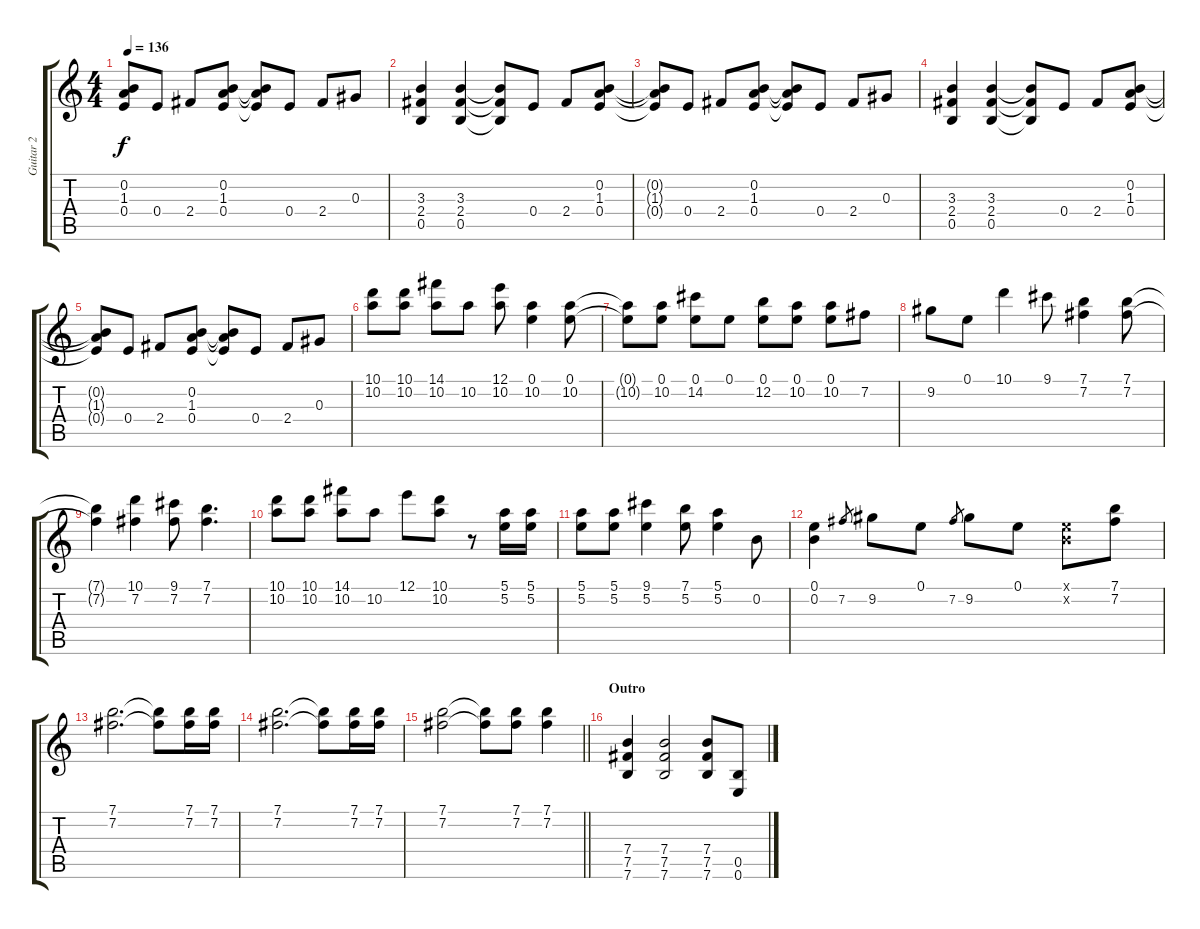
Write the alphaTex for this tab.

\track ("Guitar 2" "Guitar 2") {instrument overdrivenguitar}
\staff {score tabs}
\tuning (E4 B3 Ab3 E3 B2 E2) {hide}
\ts (4 4)
\tempo 136
\clef g2
\ks c
(0.2{t} 1.3{t} 0.4{t}).8{dy f} 0.4.8 2.4.8 (0.2 1.3 0.4).8 (0.2{t} 1.3{t} 0.4{t}).8 0.4.8 2.4.8 0.3.8 |
(3.3 2.4 0.5).4 (3.3 2.4 0.5).4 (3.3{t} 2.4{t} 0.5{t}).8 0.4.8 2.4.8 (0.2 1.3 0.4).8 |
(0.2{t} 1.3{t} 0.4{t}).8 0.4.8 2.4.8 (0.2 1.3 0.4).8 (0.2{t} 1.3{t} 0.4{t}).8 0.4.8 2.4.8 0.3.8 |
(3.3 2.4 0.5).4 (3.3 2.4 0.5).4 (3.3{t} 2.4{t} 0.5{t}).8 0.4.8 2.4.8 (0.2 1.3 0.4).8 |
(0.2{t} 1.3{t} 0.4{t}).8 0.4.8 2.4.8 (0.2 1.3 0.4).8 (0.2{t} 1.3{t} 0.4{t}).8 0.4.8 2.4.8 0.3.8 |
(10.1 10.2).8 (10.1 10.2).8 (14.1 10.2).8 10.2.8 (12.1 10.2).8 (0.1 10.2).4 (0.1 10.2).8 |
(0.1{t} 10.2{t}).8 (0.1 10.2).8 (0.1 14.2).8 0.1.8 (0.1 12.2).8 (0.1 10.2).8 (0.1 10.2).8 7.2.8 |
9.2.8 0.1.8 10.1.4 9.1.8 (7.1 7.2).4 (7.1 7.2).8 |
(7.1{t} 7.2{t}).4 (10.1 7.2).4 (9.1 7.2).8 (7.1 7.2).4{d} |
(10.1 10.2).8 (10.1 10.2).8 (14.1 10.2).8 10.2.8 12.1.8 (10.1 10.2).8 r.8 (5.1 5.2).16 (5.1 5.2).16 |
(5.1 5.2).8 (5.1 5.2).8 (9.1 5.2).4 (7.1 5.2).8 (5.1 5.2).4 0.2.8 |
(0.1 0.2).4 7.2.8{gr} 9.2.8 0.1.8 7.2.8{gr} 9.2.8 0.1.8 (0.1{x} 0.2{x}).8 (7.1 7.2).8 |
(7.1 7.2).2{d} (7.1{t} 7.2{t}).8 (7.1 7.2).16 (7.1 7.2).16 |
(7.1 7.2).2{d} (7.1{t} 7.2{t}).8 (7.1 7.2).16 (7.1 7.2).16 |
\barLineRight lightlight
(7.1 7.2).2 (7.1{t} 7.2{t}).8 (7.1 7.2).8 (7.1 7.2).4 |
\section ("" "Outro")
(7.4 7.5 7.6).4 (7.4 7.5 7.6).2 (7.4 7.5 7.6).8 (0.5 0.6).8
